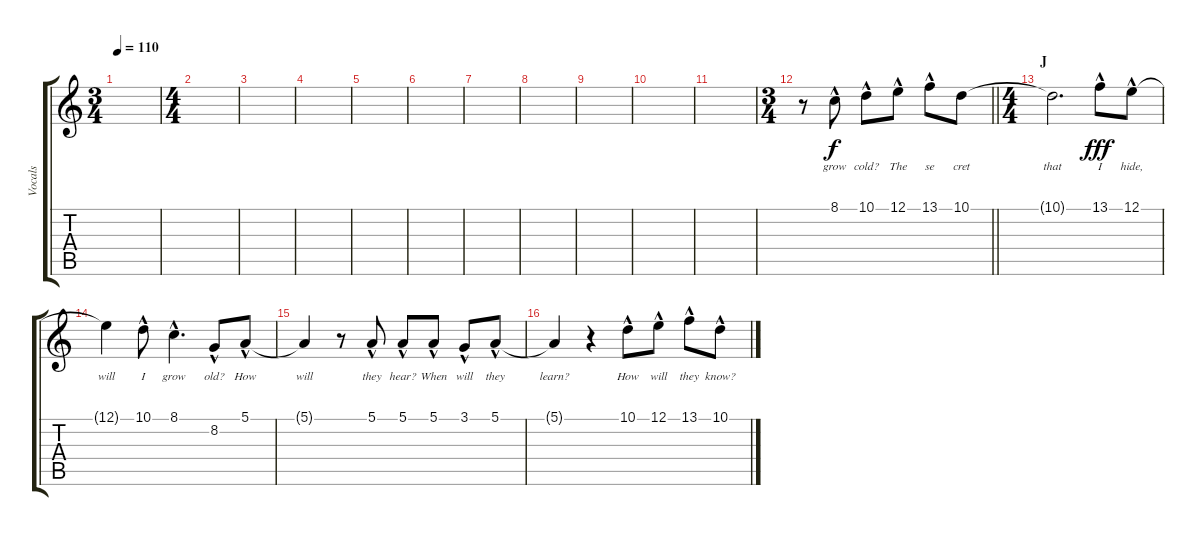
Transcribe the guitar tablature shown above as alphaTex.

\track ("Vocals" "Vocals") {instrument pad1newage}
\staff {score tabs}
\tuning (E4 B3 G3 D3 A2 E2) {hide}
\ts (3 4)
\tempo 110
\clef g2
\ks c
|
\ts (4 4)
|
|
|
|
|
|
|
|
|
|
\ts (3 4)
\barLineRight lightlight
r.8 8.1{hac}.8{lyrics (0 "grow") lyrics (1 "") lyrics (2 "") lyrics (3 "") lyrics (4 "")} 10.1{hac}.8{lyrics (0 "cold?") lyrics (1 "") lyrics (2 "") lyrics (3 "") lyrics (4 "")} 12.1{hac}.8{lyrics (0 "The") lyrics (1 "") lyrics (2 "") lyrics (3 "") lyrics (4 "")} 13.1{hac}.8{lyrics (0 "se") lyrics (1 "") lyrics (2 "") lyrics (3 "") lyrics (4 "")} 10.1.8{lyrics (0 "cret") lyrics (1 "") lyrics (2 "") lyrics (3 "") lyrics (4 "") dy f} |
\ts (4 4)
\section ("" "J")
10.1{t}.2{d lyrics (0 "that") lyrics (1 "") lyrics (2 "") lyrics (3 "") lyrics (4 "")} 13.1{hac}.8{lyrics (0 "I") lyrics (1 "") lyrics (2 "") lyrics (3 "") lyrics (4 "") dy fff} 12.1{hac}.8{lyrics (0 "hide,") lyrics (1 "") lyrics (2 "") lyrics (3 "") lyrics (4 "")} |
12.1{t}.4{lyrics (0 "will") lyrics (1 "") lyrics (2 "") lyrics (3 "") lyrics (4 "")} 10.1{hac}.8{lyrics (0 "I") lyrics (1 "") lyrics (2 "") lyrics (3 "") lyrics (4 "")} 8.1{hac}.4{d lyrics (0 "grow") lyrics (1 "") lyrics (2 "") lyrics (3 "") lyrics (4 "")} 8.2{hac}.8{lyrics (0 "old?") lyrics (1 "") lyrics (2 "") lyrics (3 "") lyrics (4 "")} 5.1{hac}.8{lyrics (0 "How") lyrics (1 "") lyrics (2 "") lyrics (3 "") lyrics (4 "")} |
5.1{t}.4{lyrics (0 "will") lyrics (1 "") lyrics (2 "") lyrics (3 "") lyrics (4 "")} r.8 5.1{hac}.8{lyrics (0 "they") lyrics (1 "") lyrics (2 "") lyrics (3 "") lyrics (4 "")} 5.1{hac}.8{lyrics (0 "hear?") lyrics (1 "") lyrics (2 "") lyrics (3 "") lyrics (4 "")} 5.1{hac}.8{lyrics (0 "When") lyrics (1 "") lyrics (2 "") lyrics (3 "") lyrics (4 "")} 3.1{hac}.8{lyrics (0 "will") lyrics (1 "") lyrics (2 "") lyrics (3 "") lyrics (4 "")} 5.1{hac}.8{lyrics (0 "they") lyrics (1 "") lyrics (2 "") lyrics (3 "") lyrics (4 "")} |
5.1{t}.4{lyrics (0 "learn?") lyrics (1 "") lyrics (2 "") lyrics (3 "") lyrics (4 "")} r.4 10.1{hac}.8{lyrics (0 "How") lyrics (1 "") lyrics (2 "") lyrics (3 "") lyrics (4 "")} 12.1{hac}.8{lyrics (0 "will") lyrics (1 "") lyrics (2 "") lyrics (3 "") lyrics (4 "")} 13.1{hac}.8{lyrics (0 "they") lyrics (1 "") lyrics (2 "") lyrics (3 "") lyrics (4 "")} 10.1{hac}.8{lyrics (0 "know?") lyrics (1 "") lyrics (2 "") lyrics (3 "") lyrics (4 "")}
